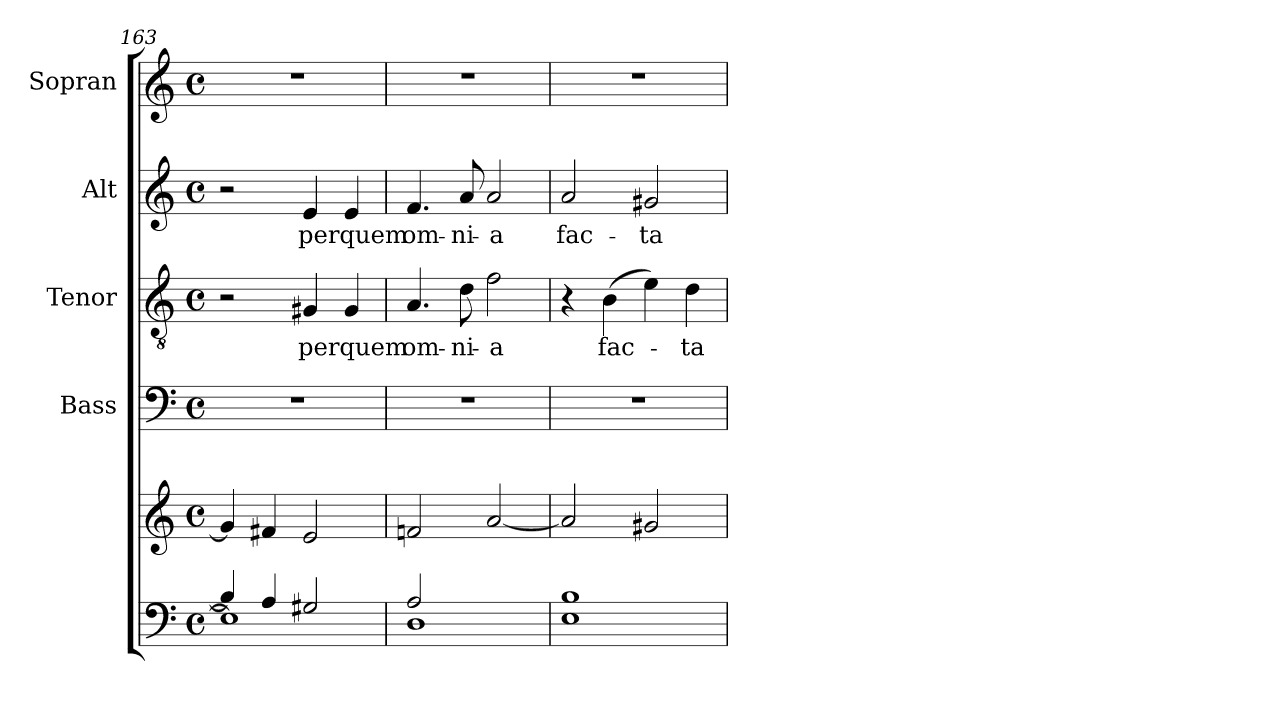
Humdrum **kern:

**kern	**kern	**kern	**kern	**text	**kern	**text	**kern
*part5	*part5	*part4	*part3	*part3	*part2	*part2	*part1
*staff6	*staff5	*staff4	*staff3	*staff3	*staff2	*staff2	*staff1
*	*	*I"Bass	*I"Tenor	*	*I"Alt	*	*I"Sopran
*	*	*I'B.	*I'T.	*	*I'A.	*	*I'S.
*clefF4	*clefG2	*clefF4	*clefGv2	*	*clefG2	*	*clefG2
*k[]	*k[]	*k[]	*k[]	*	*k[]	*	*k[]
*C:	*C:	*C:	*C:	*	*C:	*	*C:
*M4/4	*M4/4	*M4/4	*M4/4	*	*M4/4	*	*M4/4
*met(c)	*met(c)	*met(c)	*met(c)	*	*met(c)	*	*met(c)
=163	=163	=163	=163	=163	=163	=163	=163
*^	*	*	*	*	*	*	*
4B/]	1E]	4g#/]	1r	2r	.	2r	.	1r
4A/	.	4f#X/	.	.	.	.	.	.
!	!	!	!	!	!LO:LY:b	!	!LO:LY:b	!
2G#X/	.	2e/	.	4G#X/	per	4e/	per	.
!	!	!	!	!	!LO:LY:b	!	!LO:LY:b	!
.	.	.	.	4G#/	quem	4e/	quem	.
=164	=164	=164	=164	=164	=164	=164	=164	=164
!	!	!	!	!	!LO:LY:b	!	!LO:LY:b	!
2A/	1D	2fn/	1r	4.A/	om-	4.f/	om-	1r
!	!	!	!	!	!LO:LY:b	!	!LO:LY:b	!
.	.	.	.	8d\	-ni-	8a/	-ni-	.
!	!	!	!	!	!LO:LY:b	!	!LO:LY:b	!
2ryy	.	[2a/	.	2f\	-a	2a/	-a	.
=165	=165	=165	=165	=165	=165	=165	=165	=165
!	!	!	!	!	!	!	!LO:LY:b	!
1B	1E	2a/]	1r	4r	.	2a/	fac-	1r
!	!	!	!	!	!LO:LY:b	!	!	!
.	.	.	.	(>4B\	fac-	.	.	.
!	!	!	!	!	!	!	!LO:LY:b	!
.	.	2g#X/	.	4e\)	.	2g#X/	-ta	.
!	!	!	!	!	!LO:LY:b	!	!	!
.	.	.	.	4d\	-ta	.	.	.
*v	*v	*	*	*	*	*	*	*
=	=	=	=	=	=	=	=
*-	*-	*-	*-	*-	*-	*-	*-
